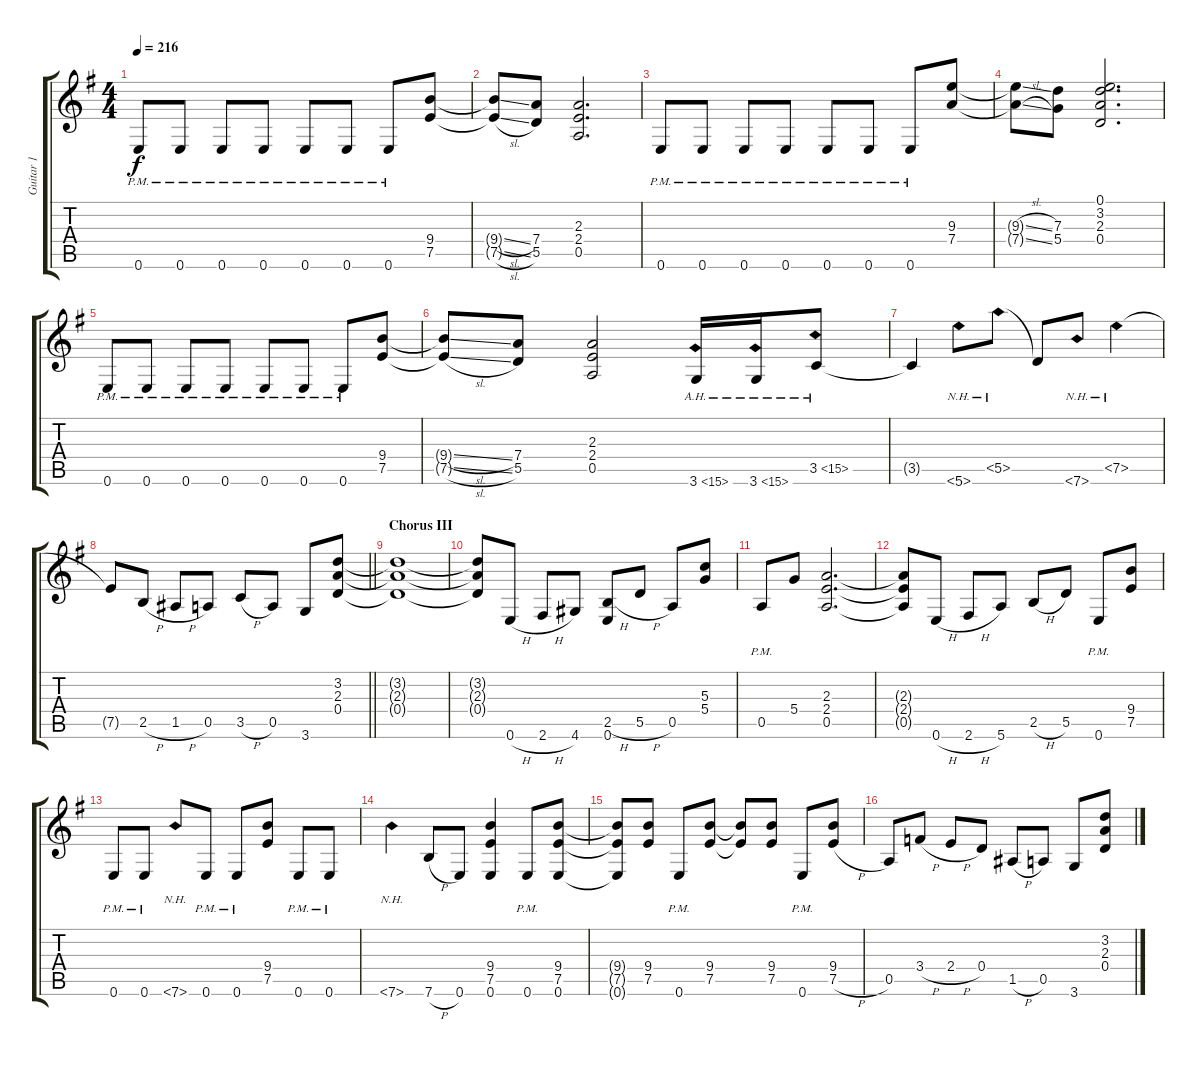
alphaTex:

\track ("Guitar 1" "Guitar 1") {instrument distortionguitar}
\staff {score tabs}
\tuning (E4 B3 G3 D3 A2 E2) {hide}
\ts (4 4)
\tempo 216
\clef g2
\ks g
0.6{pm}.8{dy f} 0.6{pm}.8 0.6{pm}.8 0.6{pm}.8 0.6{pm}.8 0.6{pm}.8 0.6{pm}.8 (9.4 7.5).8 |
(9.4{sl t} 7.5{sl t}).8 (7.4 5.5).8 (2.3 2.4 0.5).2{d} |
0.6{pm}.8 0.6{pm}.8 0.6{pm}.8 0.6{pm}.8 0.6{pm}.8 0.6{pm}.8 0.6{pm}.8 (9.3 7.4).8 |
(9.3{sl t} 7.4{sl t}).8 (7.3 5.4).8 (0.1 3.2 2.3 0.4).2{d} |
0.6{pm}.8 0.6{pm}.8 0.6{pm}.8 0.6{pm}.8 0.6{pm}.8 0.6{pm}.8 0.6{pm}.8 (9.4 7.5).8 |
(9.4{sl t} 7.5{sl t}).8 (7.4 5.5).8 (2.3 2.4 0.5).2 3.6{ah 12}.16 3.6{ah 12}.16 3.5{ah 12}.8 |
3.5{t}.4 5.6{nh}.8 5.5{nh}.8 5.5{t}.8 7.6{nh}.8 7.5{nh}.4 |
\barLineRight lightlight
7.5{t}.8 2.5{h}.8 1.5{h}.8 0.5.8 3.5{h}.8 0.5.8 3.6.8 (3.2 2.3 0.4).8 |
\section ("" "Chorus III")
(3.2{t} 2.3{t} 0.4{t}).1 |
(3.2{t} 2.3{t} 0.4{t}).8 0.6{h}.8 2.6{h}.8 4.6.8 (2.5{h} 0.6).8 5.5{h}.8 0.5.8 (5.3 5.4).8 |
0.5{pm}.8 5.4.8 (2.3 2.4 0.5).2{d} |
(2.3{t} 2.4{t} 0.5{t}).8 0.6{h}.8 2.6{h}.8 5.6.8 2.5{h}.8 5.5.8 0.6{pm}.8 (9.4 7.5).8 |
0.6{pm}.8 0.6{pm}.8 7.6{nh}.8 0.6{pm}.8 0.6{pm}.8 (9.4 7.5).8 0.6{pm}.8 0.6{pm}.8 |
7.6{nh}.4 7.6{h}.8 0.6.8 (9.4 7.5 0.6).4 0.6{pm}.8 (9.4 7.5 0.6).8 |
(9.4{t} 7.5{t} 0.6{t}).8 (9.4 7.5).8 0.6{pm}.8 (9.4 7.5).8 (9.4{t} 7.5{t}).8 (9.4 7.5).8 0.6{pm}.8 (9.4 7.5{h}).8 |
0.5.8 3.4{h}.8 2.4{h}.8 0.4.8 1.5{h}.8 0.5.8 3.6.8 (3.2 2.3 0.4).8
